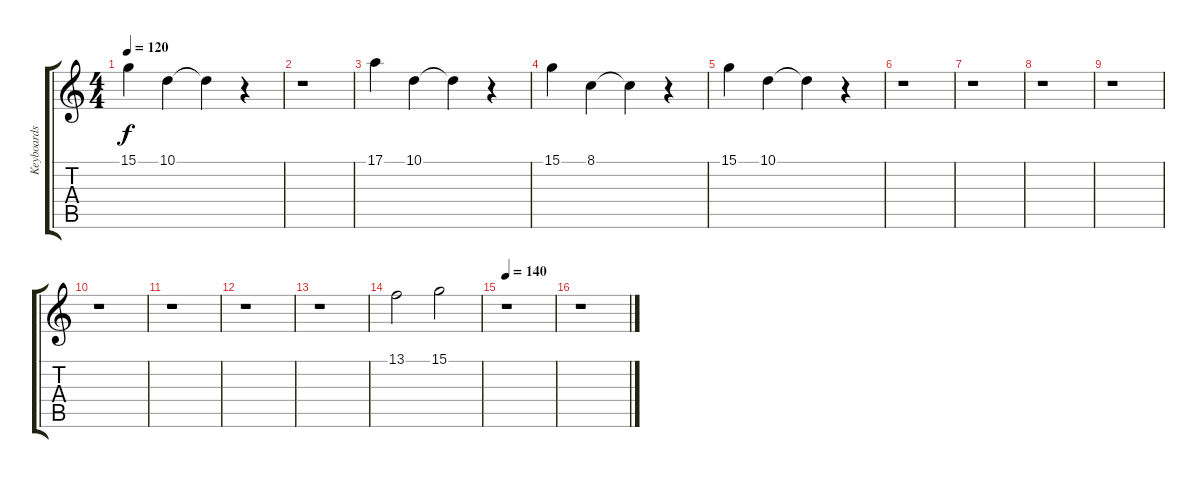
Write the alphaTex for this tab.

\track ("Keyboards" "Keyboards") {instrument brightacousticpiano}
\staff {score tabs}
\tuning (E4 B3 G3 D3 A2 E2) {hide}
\ts (4 4)
\tempo 120
\clef g2
\ks c
15.1.4{dy f} 10.1.4 10.1{t}.4 r.4 |
r.1 |
17.1.4 10.1.4 10.1{t}.4 r.4 |
15.1.4 8.1.4 8.1{t}.4 r.4 |
15.1.4 10.1.4 10.1{t}.4 r.4 |
r.1 |
r.1 |
r.1 |
r.1 |
r.1 |
r.1 |
r.1 |
r.1 |
13.1.2 15.1.2 |
\tempo 140
r.1 |
r.1
